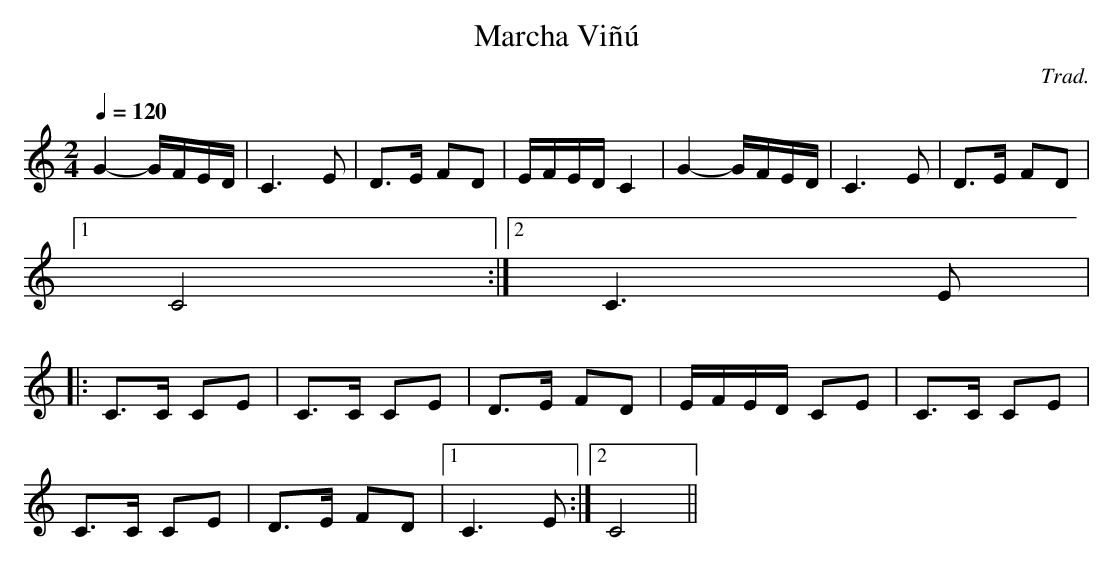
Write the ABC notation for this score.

X:1
T:Marcha Viñú
C:Trad.
M:2/4
L:1/8
Q:1/4=120
K:C
G2 -G/F/E/D/|C3E|D>E FD|E/F/E/D/ C2|G2 -G/F/E/D/|C3E|D>E FD|
[1 C4:|[2 C3E|
|:C>C CE|C>C CE|D>E FD|E/F/E/D/ CE|C>C CE|
C>C CE|D>E FD|[1 C3E:|[2 C4||
